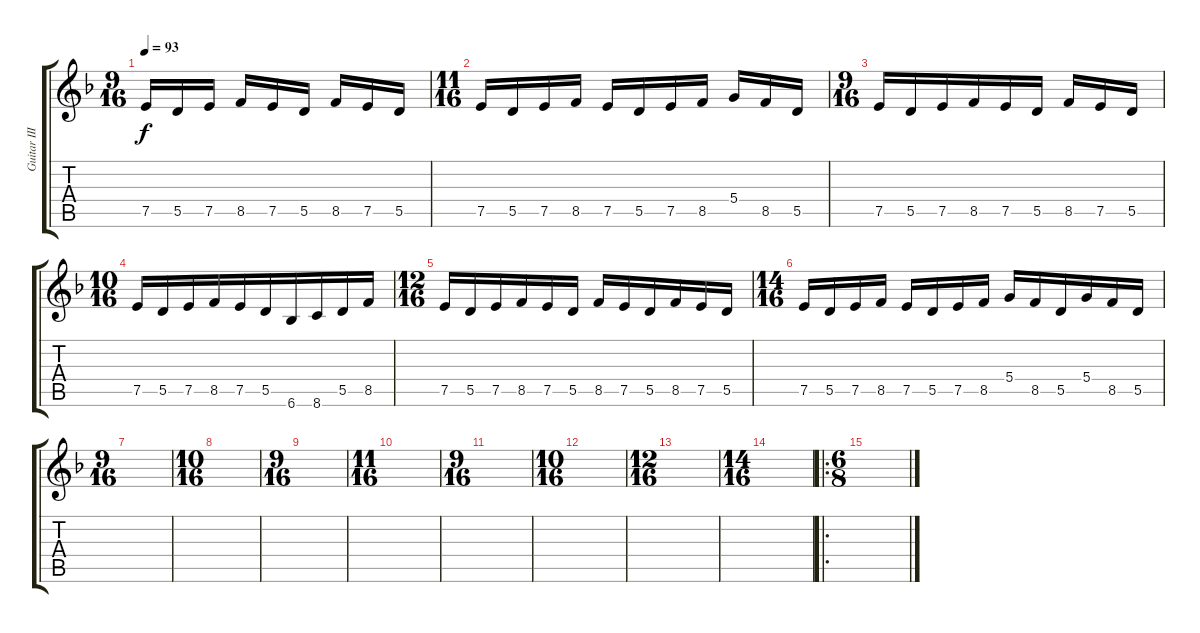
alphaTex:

\track ("Guitar III (Standard Tuning)" "Guitar III") {instrument distortionguitar}
\staff {score tabs}
\tuning (E4 B3 G3 D3 A2 E2) {hide}
\ts (9 16)
\tempo 93
\clef g2
\ks f
7.5.16{dy f} 5.5.16 7.5.16 8.5.16 7.5.16 5.5.16 8.5.16 7.5.16 5.5.16 |
\ts (11 16)
7.5.16{beam merge} 5.5.16{beam merge} 7.5.16{beam merge} 8.5.16 7.5.16{beam merge} 5.5.16{beam merge} 7.5.16{beam merge} 8.5.16 5.4.16{beam merge} 8.5.16{beam merge} 5.5.16 |
\ts (9 16)
7.5.16 5.5.16 7.5.16{beam merge} 8.5.16 7.5.16 5.5.16 8.5.16 7.5.16 5.5.16 |
\ts (10 16)
7.5.16{beam merge} 5.5.16{beam merge} 7.5.16{beam merge} 8.5.16{beam merge} 7.5.16{beam merge} 5.5.16 6.6.16{beam merge} 8.6.16{beam merge} 5.5.16{beam merge} 8.5.16 |
\ts (12 16)
7.5.16 5.5.16 7.5.16{beam merge} 8.5.16 7.5.16 5.5.16{beam split} 8.5.16 7.5.16 5.5.16{beam merge} 8.5.16 7.5.16 5.5.16 |
\ts (14 16)
7.5.16{beam merge} 5.5.16{beam merge} 7.5.16{beam merge} 8.5.16 7.5.16{beam merge} 5.5.16{beam merge} 7.5.16{beam merge} 8.5.16 5.4.16{beam merge} 8.5.16{beam merge} 5.5.16{beam merge} 5.4.16{beam merge} 8.5.16{beam merge} 5.5.16 |
\ts (9 16)
|
\ts (10 16)
|
\ts (9 16)
|
\ts (11 16)
|
\ts (9 16)
|
\ts (10 16)
|
\ts (12 16)
|
\ts (14 16)
|
\ro
\ts (6 8)
